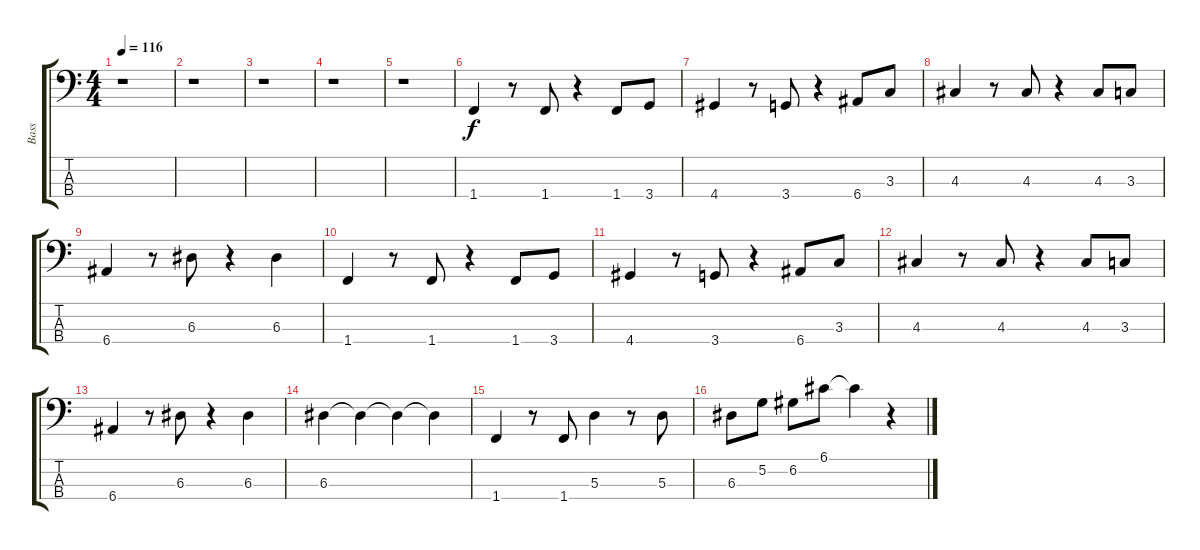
\track ("Bass" "Bass") {instrument acousticguitarnylon}
\staff {score tabs}
\tuning (G2 D2 A1 E1) {hide}
\ts (4 4)
\tempo 116
\clef f4
\ks c
r.1{dy f} |
r.1 |
r.1 |
r.1 |
r.1 |
1.4.4 r.8 1.4.8 r.4 1.4.8 3.4.8 |
4.4.4 r.8 3.4.8 r.4 6.4.8 3.3.8 |
4.3.4 r.8 4.3.8 r.4 4.3.8 3.3.8 |
6.4.4 r.8 6.3.8 r.4 6.3.4 |
1.4.4 r.8 1.4.8 r.4 1.4.8 3.4.8 |
4.4.4 r.8 3.4.8 r.4 6.4.8 3.3.8 |
4.3.4 r.8 4.3.8 r.4 4.3.8 3.3.8 |
6.4.4 r.8 6.3.8 r.4 6.3.4 |
6.3.4 6.3{t}.4 6.3{t}.4 6.3{t}.4 |
1.4.4 r.8 1.4.8 5.3.4 r.8 5.3.8 |
6.3.8 5.2.8 6.2.8 6.1.8 6.1{t}.4 r.4
